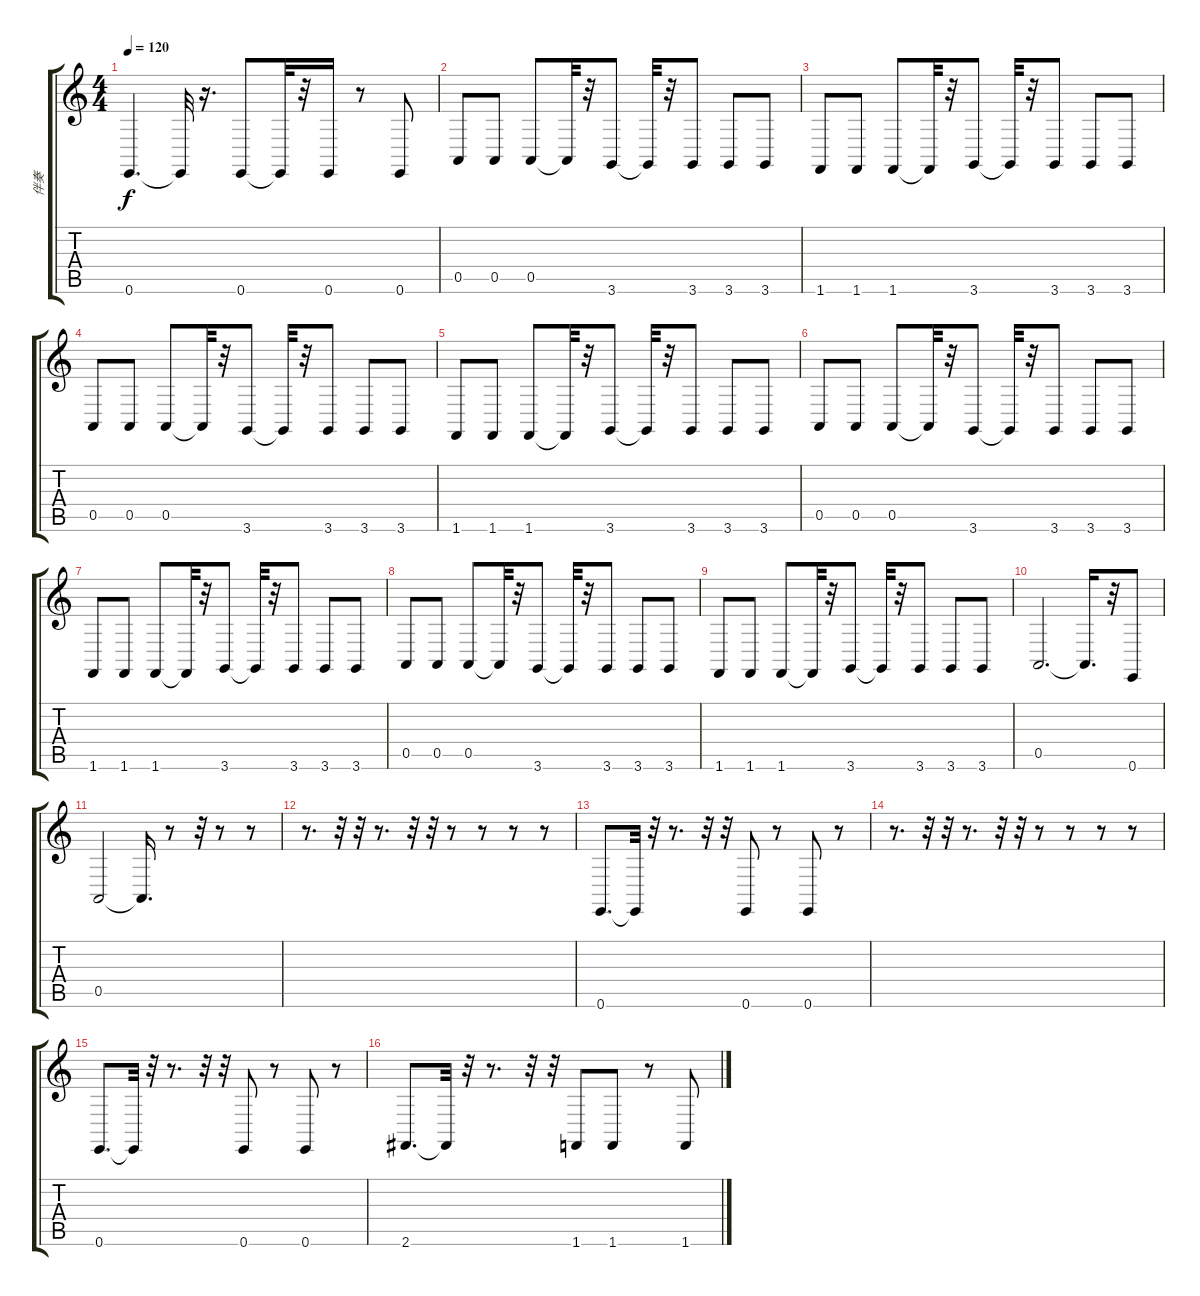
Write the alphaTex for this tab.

\track ("伴奏" "伴奏") {instrument orchestralharp}
\staff {score tabs}
\tuning (E4 B3 G3 D3 A2 E2) {hide}
\ts (4 4)
\tempo 120
\clef g2
\ks c
0.6.4{d dy f} 0.6{t}.32 r.16{d} 0.6.8 0.6{t}.32 r.32 0.6.16 r.8 0.6.8 |
0.5.8 0.5.8 0.5.8 0.5{t}.32 r.32 3.6.8 3.6{t}.32 r.32 3.6.8 3.6.8 3.6.8 |
1.6.8 1.6.8 1.6.8 1.6{t}.32 r.32 3.6.8 3.6{t}.32 r.32 3.6.8 3.6.8 3.6.8 |
0.5.8 0.5.8 0.5.8 0.5{t}.32 r.32 3.6.8 3.6{t}.32 r.32 3.6.8 3.6.8 3.6.8 |
1.6.8 1.6.8 1.6.8 1.6{t}.32 r.32 3.6.8 3.6{t}.32 r.32 3.6.8 3.6.8 3.6.8 |
0.5.8 0.5.8 0.5.8 0.5{t}.32 r.32 3.6.8 3.6{t}.32 r.32 3.6.8 3.6.8 3.6.8 |
1.6.8 1.6.8 1.6.8 1.6{t}.32 r.32 3.6.8 3.6{t}.32 r.32 3.6.8 3.6.8 3.6.8 |
0.5.8 0.5.8 0.5.8 0.5{t}.32 r.32 3.6.8 3.6{t}.32 r.32 3.6.8 3.6.8 3.6.8 |
1.6.8 1.6.8 1.6.8 1.6{t}.32 r.32 3.6.8 3.6{t}.32 r.32 3.6.8 3.6.8 3.6.8 |
0.5.2{d} 0.5{t}.16{d} r.32 0.6.8 |
0.5.2 0.5{t}.16{d} r.8 r.32 r.8 r.8 |
r.8{d} r.32 r.32 r.8{d} r.32 r.32 r.8 r.8 r.8 r.8 |
0.6.8{d} 0.6{t}.32 r.32 r.8{d} r.32 r.32 0.6.8 r.8 0.6.8 r.8 |
r.8{d} r.32 r.32 r.8{d} r.32 r.32 r.8 r.8 r.8 r.8 |
0.6.8{d} 0.6{t}.32 r.32 r.8{d} r.32 r.32 0.6.8 r.8 0.6.8 r.8 |
2.6.8{d} 2.6{t}.32 r.32 r.8{d} r.32 r.32 1.6.8 1.6.8 r.8 1.6.8
